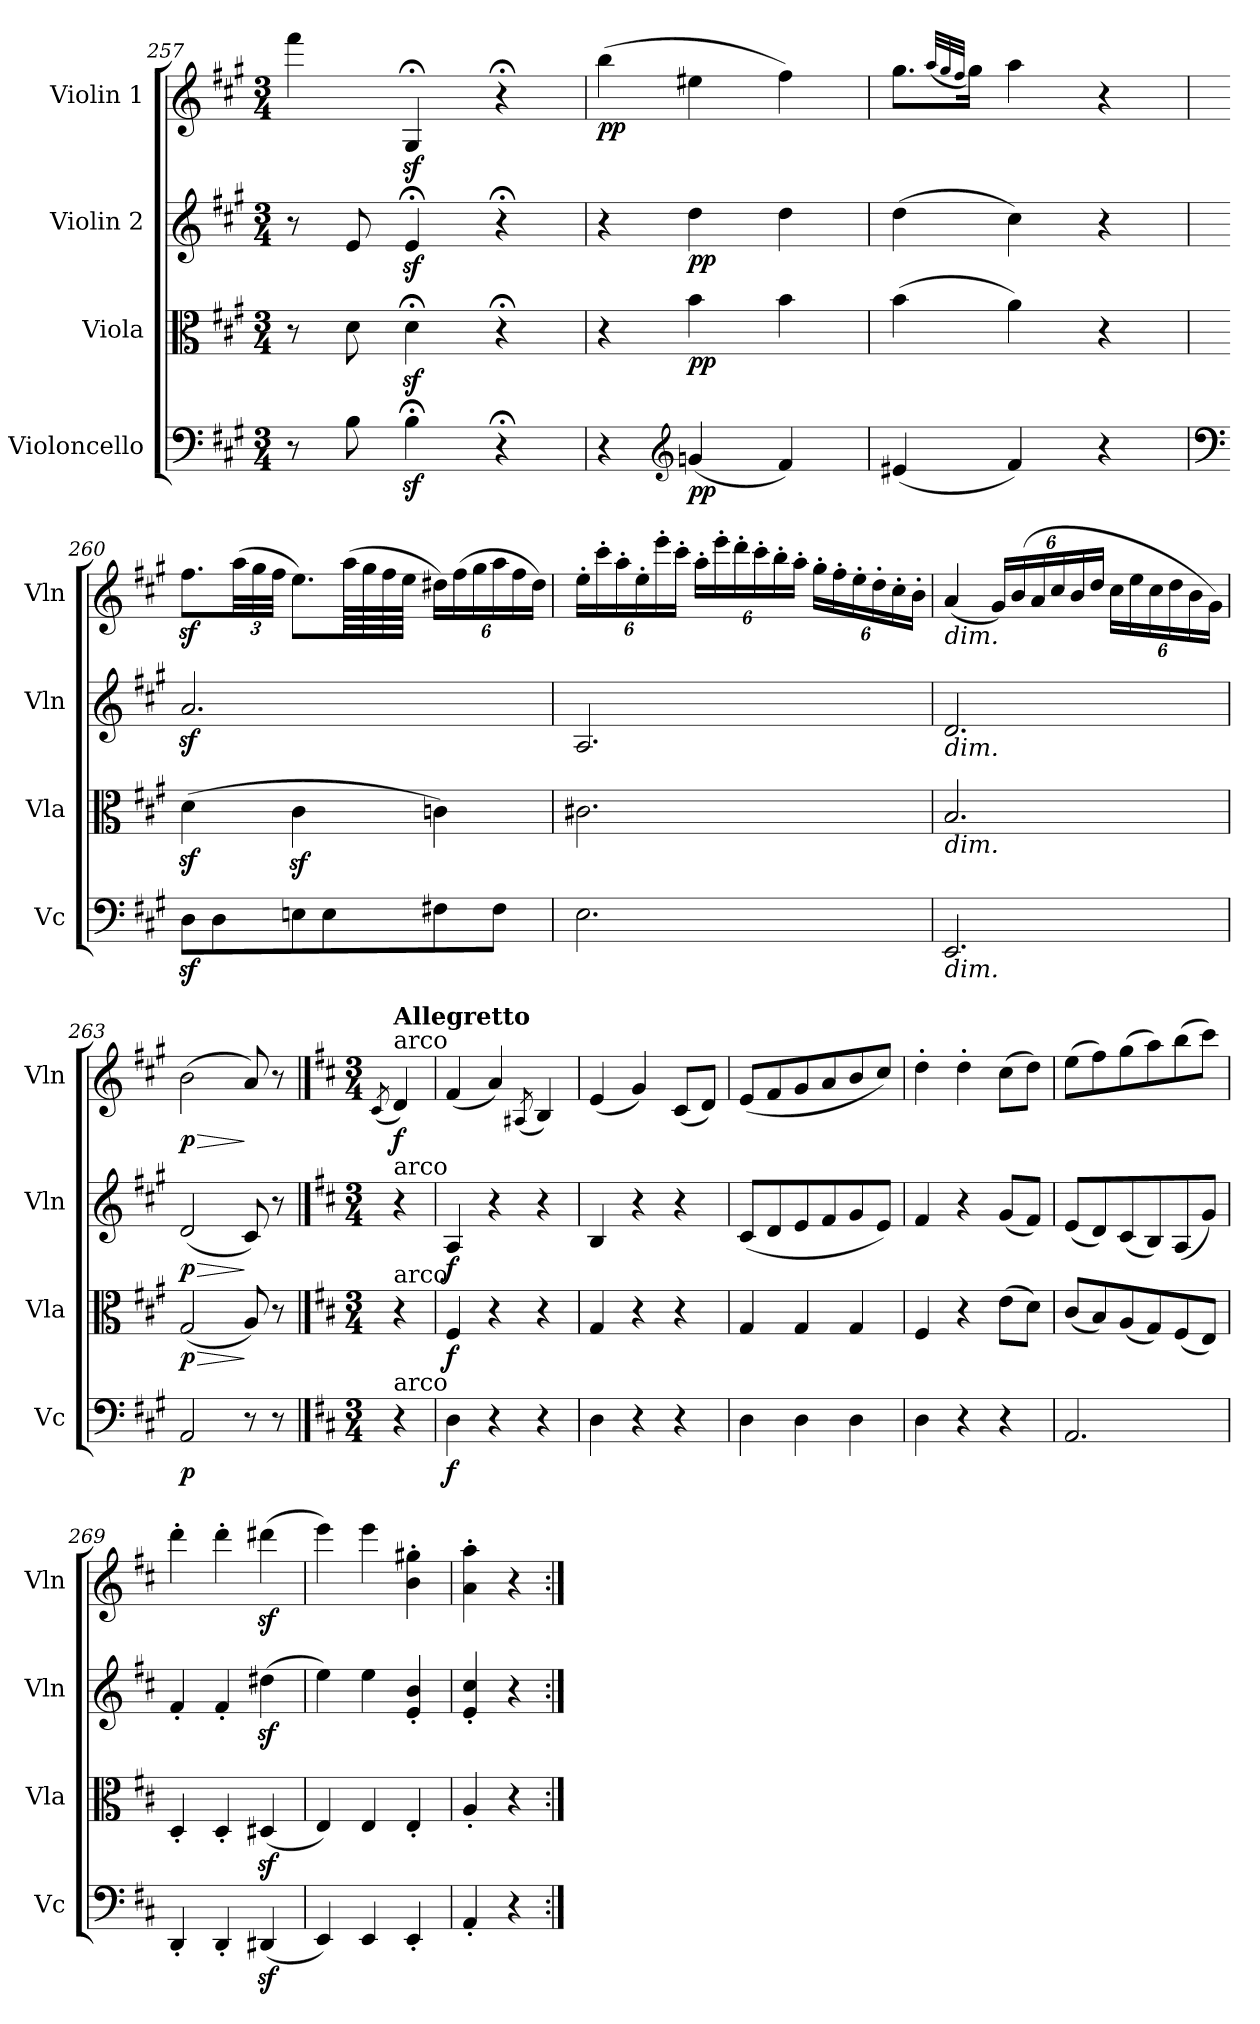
**kern	**dynam	**kern	**dynam	**kern	**dynam	**kern	**dynam
*part4	*part4	*part3	*part3	*part2	*part2	*part1	*part1
*staff4	*staff4	*staff3	*staff3	*staff2	*staff2	*staff1	*staff1
*I"Violoncello	*	*I"Viola	*	*I"Violin 2	*	*I"Violin 1	*
*I'Vc	*	*I'Vla	*	*I'Vln	*	*I'Vln	*
*clefF4	*	*clefC3	*	*clefG2	*	*clefG2	*
*k[f#c#g#]	*	*k[f#c#g#]	*	*k[f#c#g#]	*	*k[f#c#g#]	*
*M3/4	*	*M3/4	*	*M3/4	*	*M3/4	*
=257	=257	=257	=257	=257	=257	=257	=257
8r	.	8r	.	8r	.	4fff#\	.
8B\	.	8d\	.	8e/	.	.	.
4Bz<;<\	.	4dz<;<\	.	4ez<;</	.	4G#z<;</	.
4r;<	.	4r;<	.	4r;<	.	4r;<	.
=258	=258	=258	=258	=258	=258	=258	=258
!	!	!	!	!	!	!	!LO:DY:b
4r	.	4r	.	4r	.	(>4bb\	pp
*clefG2	*	*	*	*	*	*	*
!	!LO:DY:b	!	!LO:DY:b	!	!LO:DY:b	!	!
(<4gn/	pp	4b\	pp	4dd\	pp	4ee#X\	.
4f#/)	.	4b\	.	4dd\	.	4ff#\)	.
=259	=259	=259	=259	=259	=259	=259	=259
(<4e#X/	.	(>4b\	.	(>4dd\	.	8.gg#\L	.
.	.	.	.	.	.	(<32qaa/LLL	.
.	.	.	.	.	.	32qgg#/	.
.	.	.	.	.	.	32qff#/JJJ	.
.	.	.	.	.	.	16gg#\Jk)	.
4f#/)	.	4a\)	.	4cc#\)	.	4aa\	.
4r	.	4r	.	4r	.	4r	.
=260	=260	=260	=260	=260	=260	=260	=260
*clefF4	*	*	*	*	*	*	*
8Dz<\L	.	(>4dz<\	.	2.az</	.	8.ff#z<\L	.
8D\	.	.	.	.	.	.	.
*	*	*	*	*	*	*Xbrackettup	*
.	.	.	.	.	.	(>48aa\LL	.
.	.	.	.	.	.	48gg#\	.
.	.	.	.	.	.	48ff#\JJJ	.
8En\	.	4c#z<\	.	.	.	8.ee\L)	.
8E\	.	.	.	.	.	.	.
.	.	.	.	.	.	(>64aa\LLL	.
.	.	.	.	.	.	64gg#\	.
.	.	.	.	.	.	64ff#\	.
.	.	.	.	.	.	64ee\JJJJ	.
8F#X\	.	4cn\)	.	.	.	24dd#X\LL)	.
.	.	.	.	.	.	(>24ff#\	.
.	.	.	.	.	.	24gg#\	.
8F#\J	.	.	.	.	.	24aa\	.
.	.	.	.	.	.	24ff#\	.
.	.	.	.	.	.	24dd#\JJ)	.
!!LO:LB:g=z
=261	=261	=261	=261	=261	=261	=261	=261
2.E\	.	2.c#X\	.	2.A/	.	24ee'\LL	.
.	.	.	.	.	.	24ccc#'\	.
.	.	.	.	.	.	24aa'\	.
.	.	.	.	.	.	24ee'\	.
.	.	.	.	.	.	24eee'\	.
.	.	.	.	.	.	24ccc#'\JJ	.
.	.	.	.	.	.	24aa'\LL	.
.	.	.	.	.	.	24eee'\	.
.	.	.	.	.	.	24ddd'\	.
.	.	.	.	.	.	24ccc#'\	.
.	.	.	.	.	.	24bb'\	.
.	.	.	.	.	.	24aa'\JJ	.
.	.	.	.	.	.	24gg#'\LL	.
.	.	.	.	.	.	24ff#'\	.
.	.	.	.	.	.	24ee'\	.
.	.	.	.	.	.	24dd'\	.
.	.	.	.	.	.	24cc#'\	.
.	.	.	.	.	.	24b'\JJ	.
=262	=262	=262	=262	=262	=262	=262	=262
!	!	!	!	!	!	!LO:TX:b:i:t=dim.	!
!	!	!	!	!LO:TX:b:i:t=dim.	!	!	!
!	!	!LO:TX:b:i:t=dim.	!	!	!	!	!
!LO:TX:b:i:t=dim.	!	!	!	!	!	!	!
2.EE/	.	2.B/	.	2.d/	.	(<4a/	.
.	.	.	.	.	.	24g#/LL)	.
.	.	.	.	.	.	(>24b/	.
.	.	.	.	.	.	24a/	.
.	.	.	.	.	.	24cc#/	.
.	.	.	.	.	.	24b/	.
.	.	.	.	.	.	24dd/JJ	.
.	.	.	.	.	.	24cc#\LL	.
.	.	.	.	.	.	24ee\	.
.	.	.	.	.	.	24cc#\	.
.	.	.	.	.	.	24dd\	.
.	.	.	.	.	.	24b\	.
.	.	.	.	.	.	24g#\JJ)	.
=263	=263	=263	=263	=263	=263	=263	=263
!	!LO:DY:b	!	!LO:HP:b	!	!LO:HP:b	!	!LO:HP:b
!	!	!	!LO:DY:n=1:b	!	!LO:DY:n=1:b	!	!LO:DY:n=1:b
2AA/	p	(<2G#/	> p	(<2d/	> p	(>2b\	> p
8r	.	8A/)	]	8c#/)	]	8a/)	]
8r	.	8r	.	8r	.	8r	.
!!LO:PB:g=z
==263X1	==263X1	==263X1	==263X1	==263X1	==263X1	==263X1	==263X1
*k[f#c#]	*	*k[f#c#]	*	*k[f#c#]	*	*k[f#c#]	*
*M3/4	*	*M3/4	*	*M3/4	*	*M3/4	*
.	.	.	.	.	.	(<8qc#/	.
!	!	!	!	!	!	!LO:TX:a:t=arco	!
!	!	!	!	!	!	!LO:TX:a:B:t=Allegretto	!
!	!	!	!	!LO:TX:a:t=arco	!	!	!
!	!	!LO:TX:a:t=arco	!	!	!	!	!
!LO:TX:a:t=arco	!	!	!	!	!	!	!
!	!	!	!	!	!	!	!LO:DY:b
4r	.	4r	.	4r	.	4d/)	f
=264	=264	=264	=264	=264	=264	=264	=264
!	!LO:DY:b	!	!LO:DY:b	!	!LO:DY:b	!	!
4D\	f	4F#/	f	4A/	f	(<4f#/	.
4r	.	4r	.	4r	.	4a/)	.
.	.	.	.	.	.	(<8qA#X/	.
4r	.	4r	.	4r	.	4B/)	.
=265	=265	=265	=265	=265	=265	=265	=265
4D\	.	4G/	.	4B/	.	(<4e/	.
4r	.	4r	.	4r	.	4g/)	.
4r	.	4r	.	4r	.	(<8c#/L	.
.	.	.	.	.	.	8d/J)	.
=266	=266	=266	=266	=266	=266	=266	=266
4D\	.	4G/	.	(<8c#/L	.	(<8e/L	.
.	.	.	.	8d/	.	8f#/	.
4D\	.	4G/	.	8e/	.	8g/	.
.	.	.	.	8f#/	.	8a/	.
4D\	.	4G/	.	8g/	.	8b/	.
.	.	.	.	8e/J)	.	8cc#/J)	.
=267	=267	=267	=267	=267	=267	=267	=267
4D\	.	4F#/	.	4f#/	.	4dd'\	.
4r	.	4r	.	4r	.	4dd'\	.
4r	.	(>8e\L	.	(<8g/L	.	(>8cc#\L	.
.	.	8d\J)	.	8f#/J)	.	8dd\J)	.
=268	=268	=268	=268	=268	=268	=268	=268
2.AA/	.	(<8c#/L	.	(<8e/L	.	(>8ee\L	.
.	.	8B/)	.	8d/)	.	8ff#\)	.
.	.	(<8A/	.	(<8c#/	.	(>8gg\	.
.	.	8G/)	.	8B/)	.	8aa\)	.
.	.	(<8F#/	.	(<8A/	.	(>8bb\	.
.	.	8E/J)	.	8g/J)	.	8ccc#\J)	.
=269	=269	=269	=269	=269	=269	=269	=269
4DD'/	.	4D'/	.	4f#'/	.	4ddd'\	.
4DD'/	.	4D'/	.	4f#'/	.	4ddd'\	.
(<4DD#Xz</	.	(<4D#Xz</	.	(>4dd#Xz<\	.	(>4ddd#Xz<\	.
=270	=270	=270	=270	=270	=270	=270	=270
4EE/)	.	4E/)	.	4ee\)	.	4eee\)	.
4EE/	.	4E/	.	4ee\	.	4eee\	.
4EE'/	.	4E'/	.	4e/' 4b/'	.	4b\' 4gg#X\'	.
=271	=271	=271	=271	=271	=271	=271	=271
4AA'/	.	4A'/	.	4e/' 4cc#/'	.	4a\' 4aa\'	.
4r	.	4r	.	4r	.	4r	.
=:|!	=:|!	=:|!	=:|!	=:|!	=:|!	=:|!	=:|!
*-	*-	*-	*-	*-	*-	*-	*-
